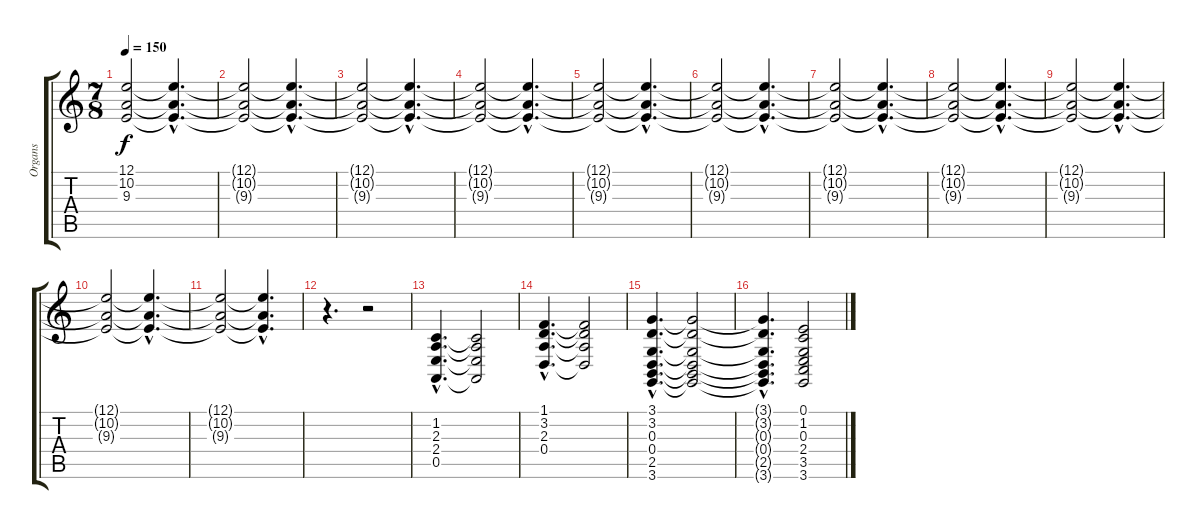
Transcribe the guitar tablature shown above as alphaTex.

\track ("Organs" "Organs") {instrument drawbarorgan}
\staff {score tabs}
\tuning (E4 B3 G3 D3 A2 E2) {hide}
\ts (7 8)
\tempo 150
\clef g2
\ks c
(12.1{t} 10.2{t} 9.3{t}).2{dy f} (12.1{hac t} 10.2{hac t} 9.3{hac t}).4{d} |
(12.1{t} 10.2{t} 9.3{t}).2 (12.1{hac t} 10.2{hac t} 9.3{hac t}).4{d} |
(12.1{t} 10.2{t} 9.3{t}).2 (12.1{hac t} 10.2{hac t} 9.3{hac t}).4{d} |
(12.1{t} 10.2{t} 9.3{t}).2 (12.1{hac t} 10.2{hac t} 9.3{hac t}).4{d} |
(12.1{t} 10.2{t} 9.3{t}).2 (12.1{hac t} 10.2{hac t} 9.3{hac t}).4{d} |
(12.1{t} 10.2{t} 9.3{t}).2 (12.1{hac t} 10.2{hac t} 9.3{hac t}).4{d} |
(12.1{t} 10.2{t} 9.3{t}).2 (12.1{hac t} 10.2{hac t} 9.3{hac t}).4{d} |
(12.1{t} 10.2{t} 9.3{t}).2 (12.1{hac t} 10.2{hac t} 9.3{hac t}).4{d} |
(12.1{t} 10.2{t} 9.3{t}).2 (12.1{hac t} 10.2{hac t} 9.3{hac t}).4{d} |
(12.1{t} 10.2{t} 9.3{t}).2 (12.1{hac t} 10.2{hac t} 9.3{hac t}).4{d} |
(12.1{t} 10.2{t} 9.3{t}).2 (12.1{hac t} 10.2{hac t} 9.3{hac t}).4{d} |
r.4{d} r.2 |
(1.2{hac} 2.3{hac} 2.4{hac} 0.5{hac}).4{d} (1.2{t} 2.3{t} 2.4{t} 0.5{t}).2 |
(1.1{hac} 3.2{hac} 2.3{hac} 0.4{hac}).4{d} (1.1{t} 3.2{t} 2.3{t} 0.4{t}).2 |
(3.1{hac} 3.2{hac} 0.3{hac} 0.4{hac} 2.5{hac} 3.6{hac}).4{d} (3.1{t} 3.2{t} 0.3{t} 0.4{t} 2.5{t} 3.6{t}).2 |
(3.1{hac t} 3.2{hac t} 0.3{hac t} 0.4{hac t} 2.5{hac t} 3.6{hac t}).4{d} (0.1 1.2 0.3 2.4 3.5 3.6).2
